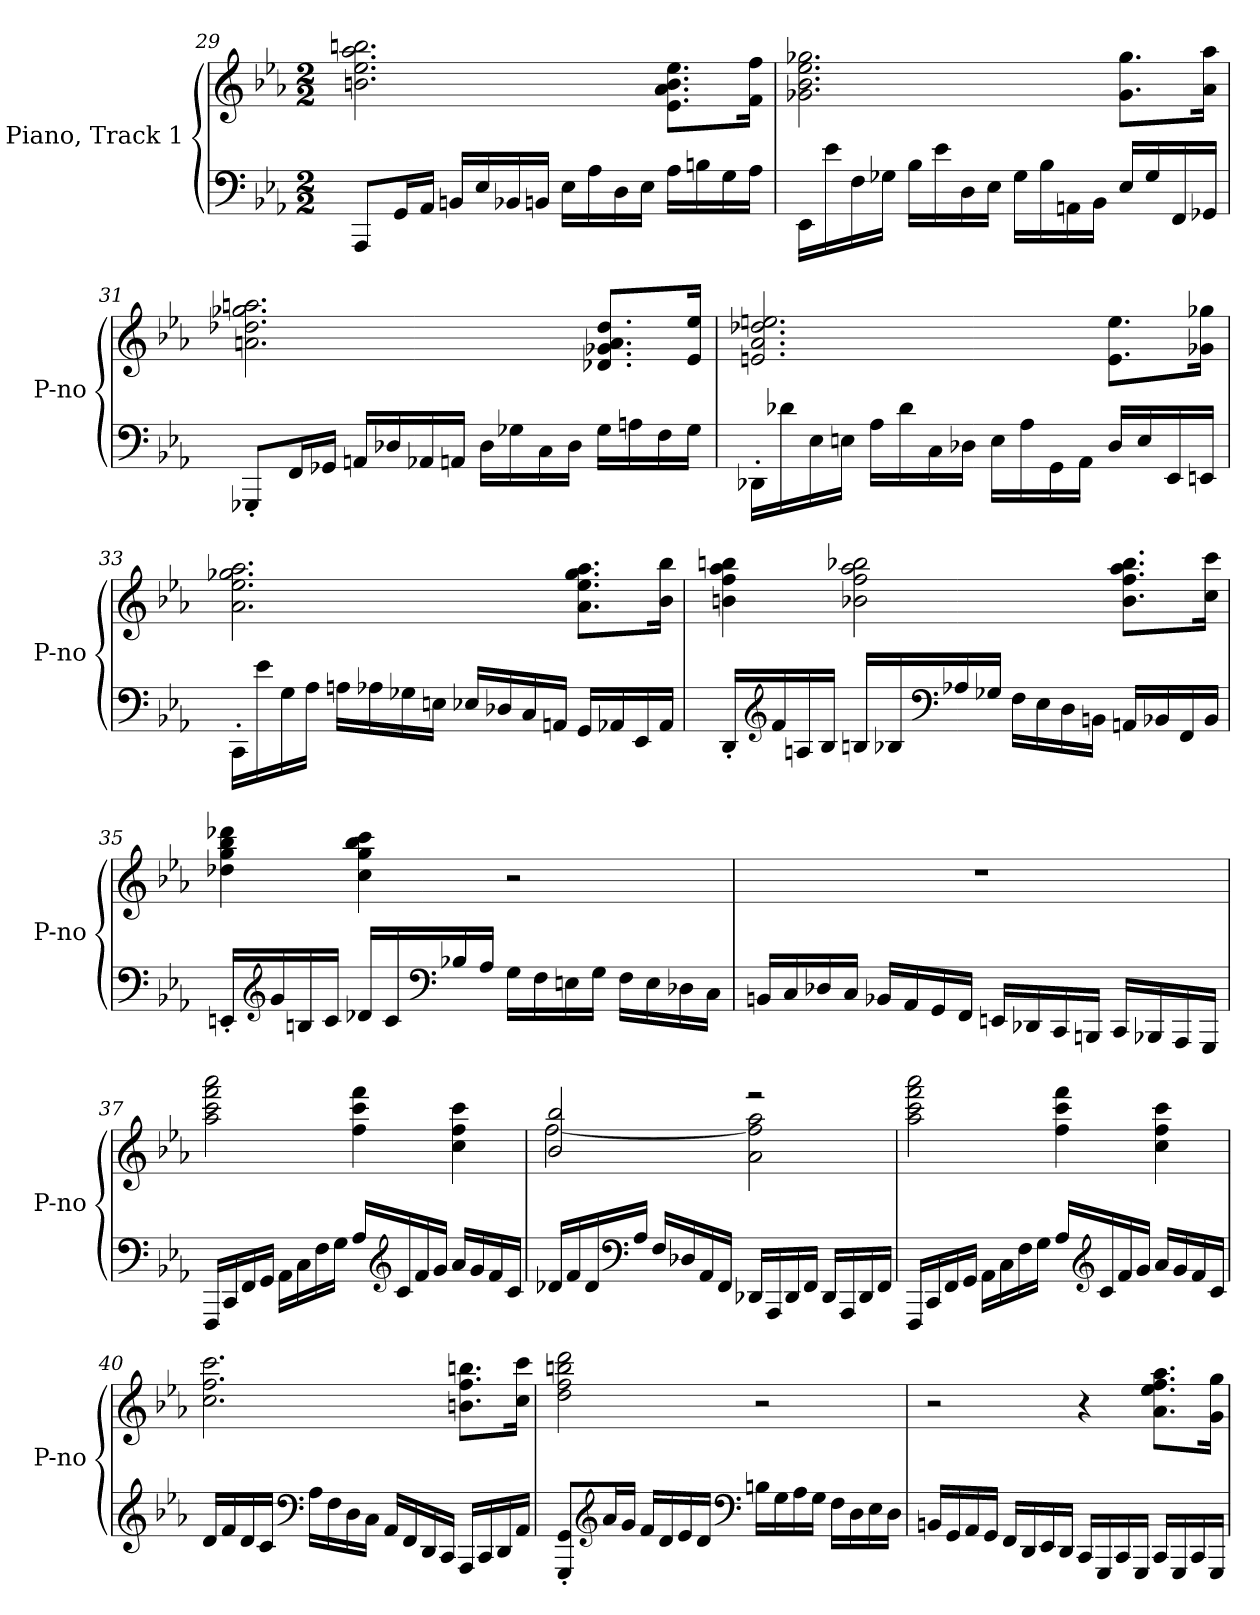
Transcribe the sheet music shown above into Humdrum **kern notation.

**kern	**kern
*part1	*part1
*staff2	*staff1
*I"Piano, Track 1	*
*I'P-no	*
!!LO:LB:g=z
*clefF4	*clefG2
*k[b-e-a-]	*k[b-e-a-]
*M2/2	*M2/2
=29	=29
8AAA-/L	2.bn\ 2.ee-\ 2.aa-\ 2.bbn\
16GG/L	.
16AA-/JJ	.
16BBn/LL	.
16E-/	.
16BB-X/	.
16BBn/JJ	.
16E-\LL	.
16A-\	.
16D\	.
16E-\JJ	.
16A-\LL	8.e-\ 8.a-\ 8.b\ 8.ee-\L
16Bn\	.
16G\	.
16A-\JJ	16f\ 16ff\Jk
=30	=30
16EE-\LL	2.g-X\ 2.b-\ 2.ee-\ 2.gg-X\
16e-\	.
16F\	.
16G-X\JJ	.
16B-\LL	.
16e-\	.
16D\	.
16E-\JJ	.
16G-\LL	.
16B-\	.
16AAn\	.
16BB-\JJ	.
16E-/LL	8.g-\ 8.gg-\L
16G-/	.
16FF/	.
16GG-X/JJ	16a-\ 16aa-\Jk
!!LO:LB:g=z
=31	=31
8GGG-X'/L	2.an\ 2.dd-X\ 2.gg-X\ 2.aan\
16FF/L	.
16GG-X/JJ	.
16AAn/LL	.
16D-X/	.
16AA-X/	.
16AAn/JJ	.
16D-\LL	.
16G-X\	.
16C\	.
16D-\JJ	.
16G-\LL	8.d-X/ 8.g-X/ 8.a/ 8.dd-/L
16An\	.
16F\	.
16G-\JJ	16e-/ 16ee-/Jk
=32	=32
16DD-X'\LL	2.en/ 2.a-/ 2.dd-X/ 2.een/
16d-X\	.
16E-\	.
16En\JJ	.
16A-\LL	.
16d-\	.
16C\	.
16D-X\JJ	.
16E\LL	.
16A-\	.
16GG\	.
16AA-\JJ	.
16D-/LL	8.e\ 8.ee\L
16E/	.
16EE-/	.
16EEn/JJ	16g-X\ 16gg-X\Jk
!!LO:LB:g=z
=33	=33
16CC'\LL	2.a-\ 2.ee-\ 2.gg-X\ 2.aa-\
16e-\	.
16G\	.
16A-\JJ	.
16An\LL	.
16A-X\	.
16G-X\	.
16En\JJ	.
16E-X/LL	.
16D-X/	.
16C/	.
16AAn/JJ	.
16GG/LL	8.a-\ 8.ee-\ 8.gg-\ 8.aa-\L
16AA-X/	.
16EE-/	.
16AA-/JJ	16b-\ 16bb-\Jk
!!LO:LB:g=z
=34	=34
16DD'/LL	4bn\ 4ff\ 4aa-\ 4bbn\
*clefG2	*
16f/	.
16An/	.
16B-/JJ	.
16Bn/LL	2b-X\ 2ff\ 2aa-\ 2bb-X\
16B-X/	.
*clefF4	*
16A-X/	.
16G-X/JJ	.
16F\LL	.
16E-\	.
16D\	.
16BBn\JJ	.
16AAn/LL	8.b-\ 8.ff\ 8.aa-\ 8.bb-\L
16BB-X/	.
16FF/	.
16BB-/JJ	16cc\ 16ccc\Jk
!!LO:PB:g=z
=35	=35
16EEn'/LL	4dd-X\ 4gg\ 4bb-\ 4ddd-X\
*clefG2	*
16g/	.
16Bn/	.
16c/JJ	.
16d-X/LL	4cc\ 4gg\ 4bb-\ 4ccc\
16c/	.
*clefF4	*
16B-X/	.
16A-/JJ	.
16G\LL	2r
16F\	.
16En\	.
16G\JJ	.
16F\LL	.
16E\	.
16D-X\	.
16C\JJ	.
=36	=36
*	*MM154
16BBn/LL	1r
16C/	.
16D-X/	.
16C/JJ	.
16BB-X/LL	.
16AA-/	.
16GG/	.
16FF/JJ	.
16EEn/LL	.
16DD-X/	.
16CC/	.
16BBBn/JJ	.
16CC/LL	.
16BBB-X/	.
16AAA-/	.
16GGG/JJ	.
!!LO:LB:g=z
=37	=37
16FFF/LL	2aa-\ 2ccc\ 2fff\ 2aaa-\
16CC/	.
16FF/	.
16GG/JJ	.
16AA-\LL	.
16C\	.
16F\	.
16G\JJ	.
16A-/LL	4ff\ 4ccc\ 4fff\
*clefG2	*
16c/	.
16f/	.
16g/JJ	.
16a-/LL	4cc\ 4ff\ 4ccc\
16g/	.
16f/	.
16c/JJ	.
=38	=38
*	*^
16d-X/LL	2b-/ 2bb-/	[2ff\
16f/	.	.
16d-/	.	.
*clefF4	*	*
16A-/JJ	.	.
16F/LL	.	.
16D-X/	.	.
16AA-/	.	.
16FF/JJ	.	.
*	*MM144	*
16DD-X/LL	2r	2a-\ 2ff\] 2aa-\
16AAA-/	.	.
16DD-/	.	.
16FF/JJ	.	.
16DD-/LL	.	.
16AAA-/	.	.
16DD-/	.	.
16FF/JJ	.	.
*	*v	*v
!!LO:LB:g=z
=39	=39
16FFF/LL	2aa-\ 2ccc\ 2fff\ 2aaa-\
16CC/	.
16FF/	.
16GG/JJ	.
16AA-\LL	.
16C\	.
16F\	.
16G\JJ	.
16A-/LL	4ff\ 4ccc\ 4fff\
*clefG2	*
16c/	.
16f/	.
16g/JJ	.
16a-/LL	4cc\ 4ff\ 4ccc\
16g/	.
16f/	.
16c/JJ	.
=40	=40
16d/LL	2.cc\ 2.ff\ 2.ccc\
16f/	.
16d/	.
16c/JJ	.
*clefF4	*
16A-\LL	.
16F\	.
16D\	.
16C\JJ	.
16AA-/LL	.
16FF/	.
16DD/	.
16CC/JJ	.
16AAA-/LL	8.bn\ 8.ff\ 8.bbn\L
16CC/	.
16DD/	.
16AA-/JJ	16cc\ 16ccc\Jk
!!LO:LB:g=z
=41	=41
8GGG/' 8GG/'L	2dd\ 2ff\ 2bbn\ 2ddd\
*clefG2	*
16a-/L	.
16g/JJ	.
16f/LL	.
16d/	.
16e-/	.
16d/JJ	.
*clefF4	*
16Bn\LL	2r
16G\	.
16A-\	.
16G\JJ	.
16F\LL	.
16D\	.
16E-\	.
16D\JJ	.
=42	=42
16BBn/LL	2r
16GG/	.
16AA-/	.
16GG/JJ	.
16FF/LL	.
16DD/	.
16EE-/	.
16DD/JJ	.
16CC/LL	4r
16GGG/	.
16CC/	.
16GGG/JJ	.
*	*MM155
16CC/LL	8.a-\ 8.ee-\ 8.ff\ 8.aa-\L
16GGG/	.
16CC/	.
16GGG/JJ	16g\ 16gg\Jk
=	=
*-	*-
